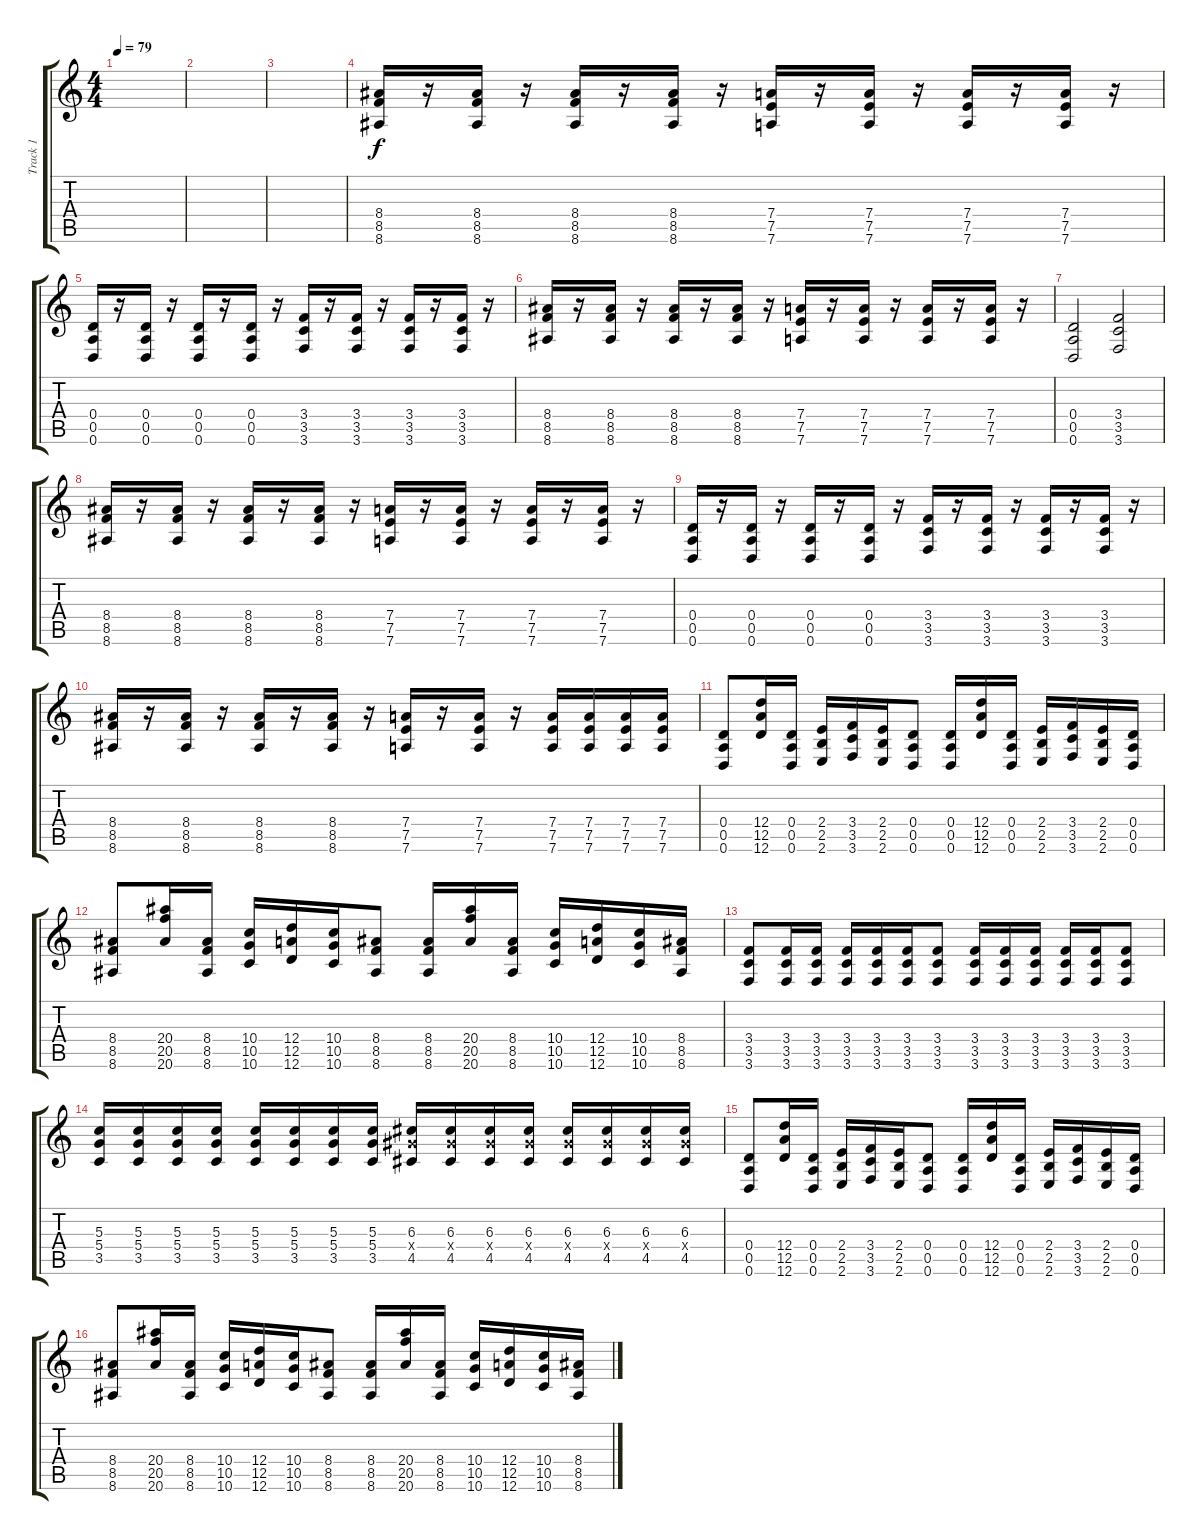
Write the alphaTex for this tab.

\track ("Track 1" "Track 1") {instrument distortionguitar}
\staff {score tabs}
\tuning (E4 B3 G3 D3 A2 D2) {hide}
\ts (4 4)
\tempo 79
\clef g2
\ks c
|
|
|
(8.4 8.5 8.6).16 r.16 (8.4 8.5 8.6).16 r.16 (8.4 8.5 8.6).16 r.16 (8.4 8.5 8.6).16 r.16 (7.4 7.5 7.6).16 r.16 (7.4 7.5 7.6).16 r.16 (7.4 7.5 7.6).16 r.16 (7.4 7.5 7.6).16 r.16 |
(0.4 0.5 0.6).16 r.16 (0.4 0.5 0.6).16 r.16 (0.4 0.5 0.6).16 r.16 (0.4 0.5 0.6).16 r.16 (3.4 3.5 3.6).16 r.16 (3.4 3.5 3.6).16 r.16 (3.4 3.5 3.6).16 r.16 (3.4 3.5 3.6).16 r.16 |
(8.4 8.5 8.6).16 r.16 (8.4 8.5 8.6).16 r.16 (8.4 8.5 8.6).16 r.16 (8.4 8.5 8.6).16 r.16 (7.4 7.5 7.6).16 r.16 (7.4 7.5 7.6).16 r.16 (7.4 7.5 7.6).16 r.16 (7.4 7.5 7.6).16 r.16 |
(0.4 0.5 0.6).2 (3.4 3.5 3.6).2 |
(8.4 8.5 8.6).16 r.16 (8.4 8.5 8.6).16 r.16 (8.4 8.5 8.6).16 r.16 (8.4 8.5 8.6).16 r.16 (7.4 7.5 7.6).16 r.16 (7.4 7.5 7.6).16 r.16 (7.4 7.5 7.6).16 r.16 (7.4 7.5 7.6).16 r.16 |
(0.4 0.5 0.6).16 r.16 (0.4 0.5 0.6).16 r.16 (0.4 0.5 0.6).16 r.16 (0.4 0.5 0.6).16 r.16 (3.4 3.5 3.6).16 r.16 (3.4 3.5 3.6).16 r.16 (3.4 3.5 3.6).16 r.16 (3.4 3.5 3.6).16 r.16 |
(8.4 8.5 8.6).16 r.16 (8.4 8.5 8.6).16 r.16 (8.4 8.5 8.6).16 r.16 (8.4 8.5 8.6).16 r.16 (7.4 7.5 7.6).16 r.16 (7.4 7.5 7.6).16 r.16 (7.4 7.5 7.6).16 (7.4 7.5 7.6).16 (7.4 7.5 7.6).16 (7.4 7.5 7.6).16 |
(0.4 0.5 0.6).8 (12.4 12.5 12.6).16 (0.4 0.5 0.6).16 (2.4 2.5 2.6).16 (3.4 3.5 3.6).16 (2.4 2.5 2.6).16 (0.4 0.5 0.6).8 (0.4 0.5 0.6).16 (12.4 12.5 12.6).16 (0.4 0.5 0.6).16 (2.4 2.5 2.6).16 (3.4 3.5 3.6).16 (2.4 2.5 2.6).16 (0.4 0.5 0.6).16 |
(8.4 8.5 8.6).8 (20.4 20.5 20.6).16 (8.4 8.5 8.6).16 (10.4 10.5 10.6).16 (12.4 12.5 12.6).16 (10.4 10.5 10.6).16 (8.4 8.5 8.6).8 (8.4 8.5 8.6).16 (20.4 20.5 20.6).16 (8.4 8.5 8.6).16 (10.4 10.5 10.6).16 (12.4 12.5 12.6).16 (10.4 10.5 10.6).16 (8.4 8.5 8.6).16 |
(3.4 3.5 3.6).8 (3.4 3.5 3.6).16 (3.4 3.5 3.6).16 (3.4 3.5 3.6).16 (3.4 3.5 3.6).16 (3.4 3.5 3.6).16 (3.4 3.5 3.6).8 (3.4 3.5 3.6).16 (3.4 3.5 3.6).16 (3.4 3.5 3.6).16 (3.4 3.5 3.6).16 (3.4 3.5 3.6).16 (3.4 3.5 3.6).8 |
(5.3 5.4 3.5).16 (5.3 5.4 3.5).16 (5.3 5.4 3.5).16 (5.3 5.4 3.5).16 (5.3 5.4 3.5).16 (5.3 5.4 3.5).16 (5.3 5.4 3.5).16 (5.3 5.4 3.5).16 (6.3 6.4{x} 4.5).16 (6.3 6.4{x} 4.5).16 (6.3 6.4{x} 4.5).16 (6.3 6.4{x} 4.5).16 (6.3 6.4{x} 4.5).16 (6.3 6.4{x} 4.5).16 (6.3 6.4{x} 4.5).16 (6.3 6.4{x} 4.5).16 |
(0.4 0.5 0.6).8 (12.4 12.5 12.6).16 (0.4 0.5 0.6).16 (2.4 2.5 2.6).16 (3.4 3.5 3.6).16 (2.4 2.5 2.6).16 (0.4 0.5 0.6).8 (0.4 0.5 0.6).16 (12.4 12.5 12.6).16 (0.4 0.5 0.6).16 (2.4 2.5 2.6).16 (3.4 3.5 3.6).16 (2.4 2.5 2.6).16 (0.4 0.5 0.6).16 |
(8.4 8.5 8.6).8 (20.4 20.5 20.6).16 (8.4 8.5 8.6).16 (10.4 10.5 10.6).16 (12.4 12.5 12.6).16 (10.4 10.5 10.6).16 (8.4 8.5 8.6).8 (8.4 8.5 8.6).16 (20.4 20.5 20.6).16 (8.4 8.5 8.6).16 (10.4 10.5 10.6).16 (12.4 12.5 12.6).16 (10.4 10.5 10.6).16 (8.4 8.5 8.6).16
